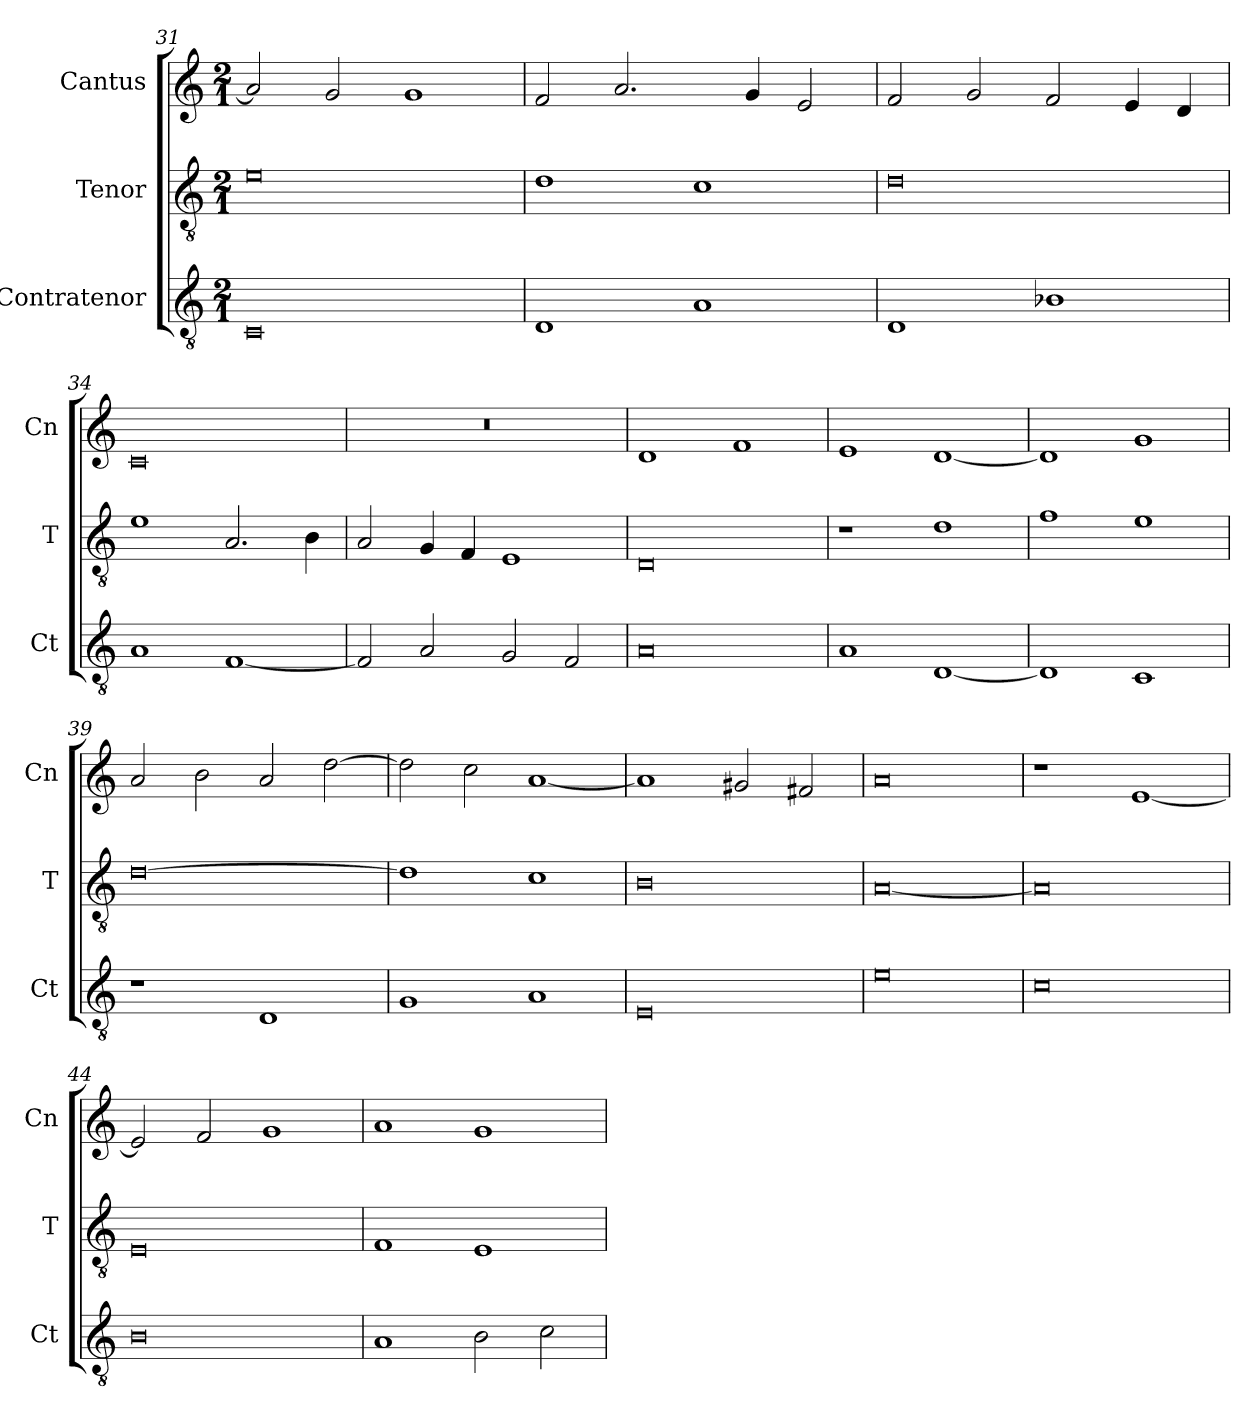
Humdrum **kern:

**kern	**kern	**kern
*part3	*part2	*part1
*staff3	*staff2	*staff1
*I"Contratenor	*I"Tenor	*I"Cantus
*I'Ct	*I'T	*I'Cn
*clefGv2	*clefGv2	*clefG2
*k[]	*k[]	*k[]
*M2/1	*M2/1	*M2/1
=31	=31	=31
0C	0e	2a/]
.	.	2g/
.	.	1g
=32	=32	=32
1D	1d	2f/
.	.	2.a/
1A	1c	.
.	.	4g/
.	.	2e/
=33	=33	=33
1D	0d	2f/
.	.	2g/
1B-X	.	2f/
.	.	4e/
.	.	4d/
=34	=34	=34
1A	1e	0c
[1F	2.A/	.
.	4B\	.
=35	=35	=35
2F/]	2A/	0r
2A/	4G/	.
.	4F/	.
2G/	1E	.
2F/	.	.
=36	=36	=36
0A	0D	1d
.	.	1f
=37	=37	=37
1A	1r	1e
[1D	1d	[1d
=38	=38	=38
1D]	1f	1d]
1C	1e	1g
=39	=39	=39
1r	[0d	2a/
.	.	2b\
1D	.	2a/
.	.	[2dd\
=40	=40	=40
1G	1d]	2dd\]
.	.	2cc\
1A	1c	[1a
=41	=41	=41
0E	0B	1a]
.	.	2g#X/
.	.	2f#X/
=42	=42	=42
0e	[0A	0a
=43	=43	=43
0c	0A]	1r
.	.	[1e
=44	=44	=44
0B	0E	2e/]
.	.	2f/
.	.	1g
=45	=45	=45
1A	1F	1a
2B\	1E	1g
2c\	.	.
=	=	=
*-	*-	*-
